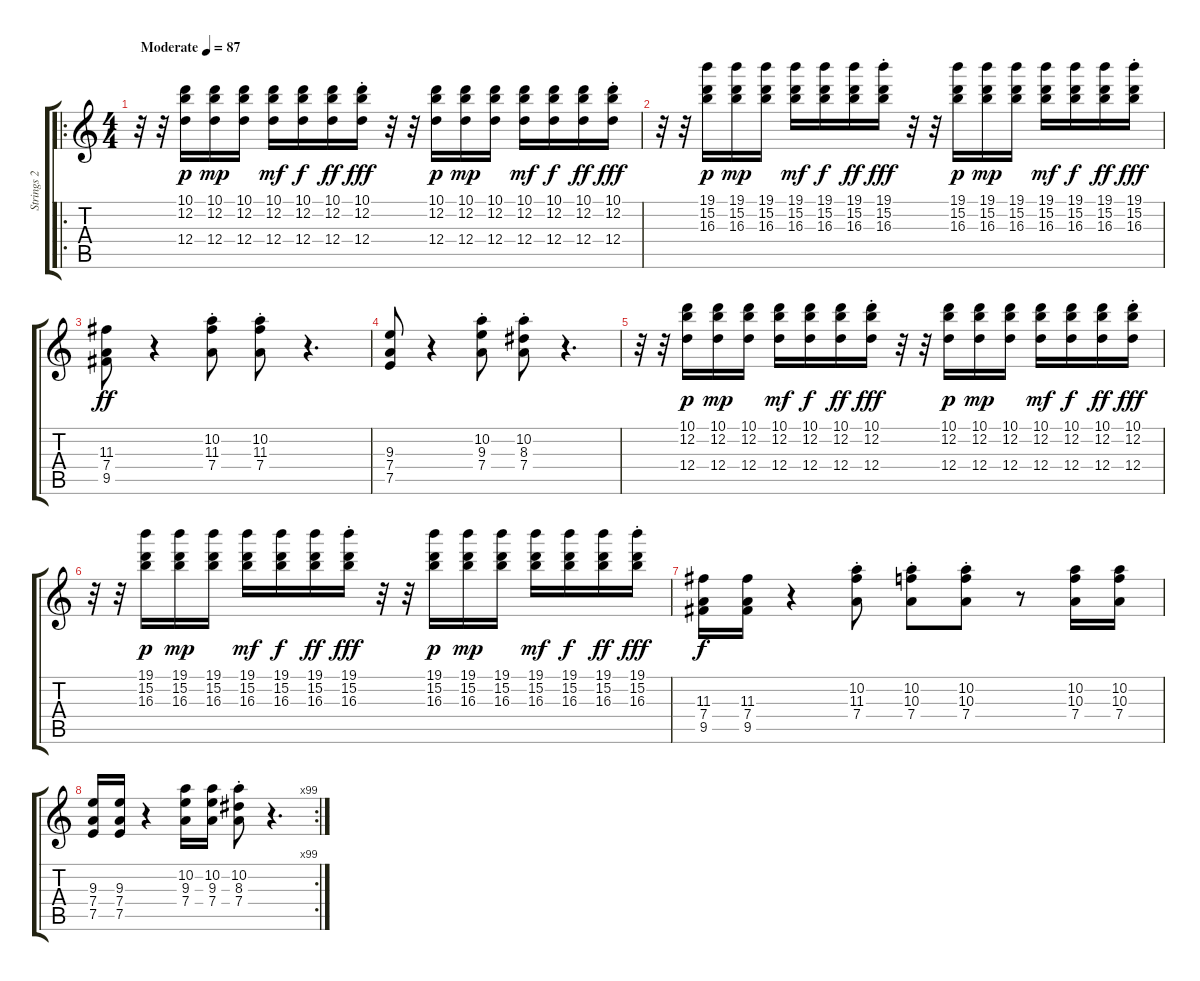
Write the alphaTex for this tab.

\track ("Strings 2" "Strings 2") {instrument tremolostrings}
\staff {score tabs}
\tuning (E5 B4 G4 D4 A3 E3) {hide}
\ro
\ts (4 4)
\tempo (87 "Moderate")
\clef g2
\ks c
r.32{dy p balance 0 instrument tremolostrings} r.32{balance 14} (10.1 12.2 12.4).16 (10.1 12.2 12.4).16{dy mp} (10.1 12.2 12.4).16 (10.1 12.2 12.4).16{dy mf} (10.1 12.2 12.4).16{dy f} (10.1 12.2 12.4).16{dy ff} (10.1{st} 12.2{st} 12.4{st}).16{dy fff} r.32{balance 0} r.32{balance 14} (10.1 12.2 12.4).16{dy p} (10.1 12.2 12.4).16{dy mp} (10.1 12.2 12.4).16 (10.1 12.2 12.4).16{dy mf} (10.1 12.2 12.4).16{dy f} (10.1 12.2 12.4).16{dy ff} (10.1{st} 12.2{st} 12.4{st}).16{dy fff} |
r.32{balance 0} r.32{balance 14} (19.1 15.2 16.3).16{dy p} (19.1 15.2 16.3).16{dy mp} (19.1 15.2 16.3).16 (19.1 15.2 16.3).16{dy mf} (19.1 15.2 16.3).16{dy f} (19.1 15.2 16.3).16{dy ff} (19.1{st} 15.2{st} 16.3{st}).16{dy fff} r.32{balance 0} r.32{balance 14} (19.1 15.2 16.3).16{dy p} (19.1 15.2 16.3).16{dy mp} (19.1 15.2 16.3).16 (19.1 15.2 16.3).16{dy mf} (19.1 15.2 16.3).16{dy f} (19.1 15.2 16.3).16{dy ff} (19.1{st} 15.2{st} 16.3{st}).16{dy fff} |
(11.3 7.4 9.5).8{dy ff balance 8} r.4 (10.2{st} 11.3{st} 7.4{st}).8 (10.2{st} 11.3{st} 7.4{st}).8 r.4{d} |
(9.3 7.4 7.5).8 r.4 (10.2{st} 9.3{st} 7.4{st}).8 (10.2{st} 8.3{st} 7.4{st}).8 r.4{d} |
r.32{balance 3} r.32{balance 14} (10.1 12.2 12.4).16{dy p} (10.1 12.2 12.4).16{dy mp} (10.1 12.2 12.4).16 (10.1 12.2 12.4).16{dy mf} (10.1 12.2 12.4).16{dy f} (10.1 12.2 12.4).16{dy ff} (10.1{st} 12.2{st} 12.4{st}).16{dy fff} r.32{balance 3} r.32{balance 14} (10.1 12.2 12.4).16{dy p} (10.1 12.2 12.4).16{dy mp} (10.1 12.2 12.4).16 (10.1 12.2 12.4).16{dy mf} (10.1 12.2 12.4).16{dy f} (10.1 12.2 12.4).16{dy ff} (10.1{st} 12.2{st} 12.4{st}).16{dy fff} |
r.32{balance 0} r.32{balance 14} (19.1 15.2 16.3).16{dy p} (19.1 15.2 16.3).16{dy mp} (19.1 15.2 16.3).16 (19.1 15.2 16.3).16{dy mf} (19.1 15.2 16.3).16{dy f} (19.1 15.2 16.3).16{dy ff} (19.1{st} 15.2{st} 16.3{st}).16{dy fff} r.32{balance 0} r.32{balance 14} (19.1 15.2 16.3).16{dy p} (19.1 15.2 16.3).16{dy mp} (19.1 15.2 16.3).16 (19.1 15.2 16.3).16{dy mf} (19.1 15.2 16.3).16{dy f} (19.1 15.2 16.3).16{dy ff} (19.1{st} 15.2{st} 16.3{st}).16{dy fff} |
(11.3 7.4 9.5).16{dy f volume 10} (11.3 7.4 9.5).16 r.4 (10.2{st} 11.3{st} 7.4{st}).8 (10.2{st} 10.3{st} 7.4).8 (10.2{st} 10.3{st} 7.4{st}).8 r.8 (10.2 10.3 7.4).16 (10.2 10.3 7.4).16 |
\rc 99
(9.3 7.4 7.5).16 (9.3 7.4 7.5).16 r.4 (10.2 9.3 7.4).16 (10.2 9.3 7.4).16 (10.2{st} 8.3{st} 7.4).8 r.4{d}
